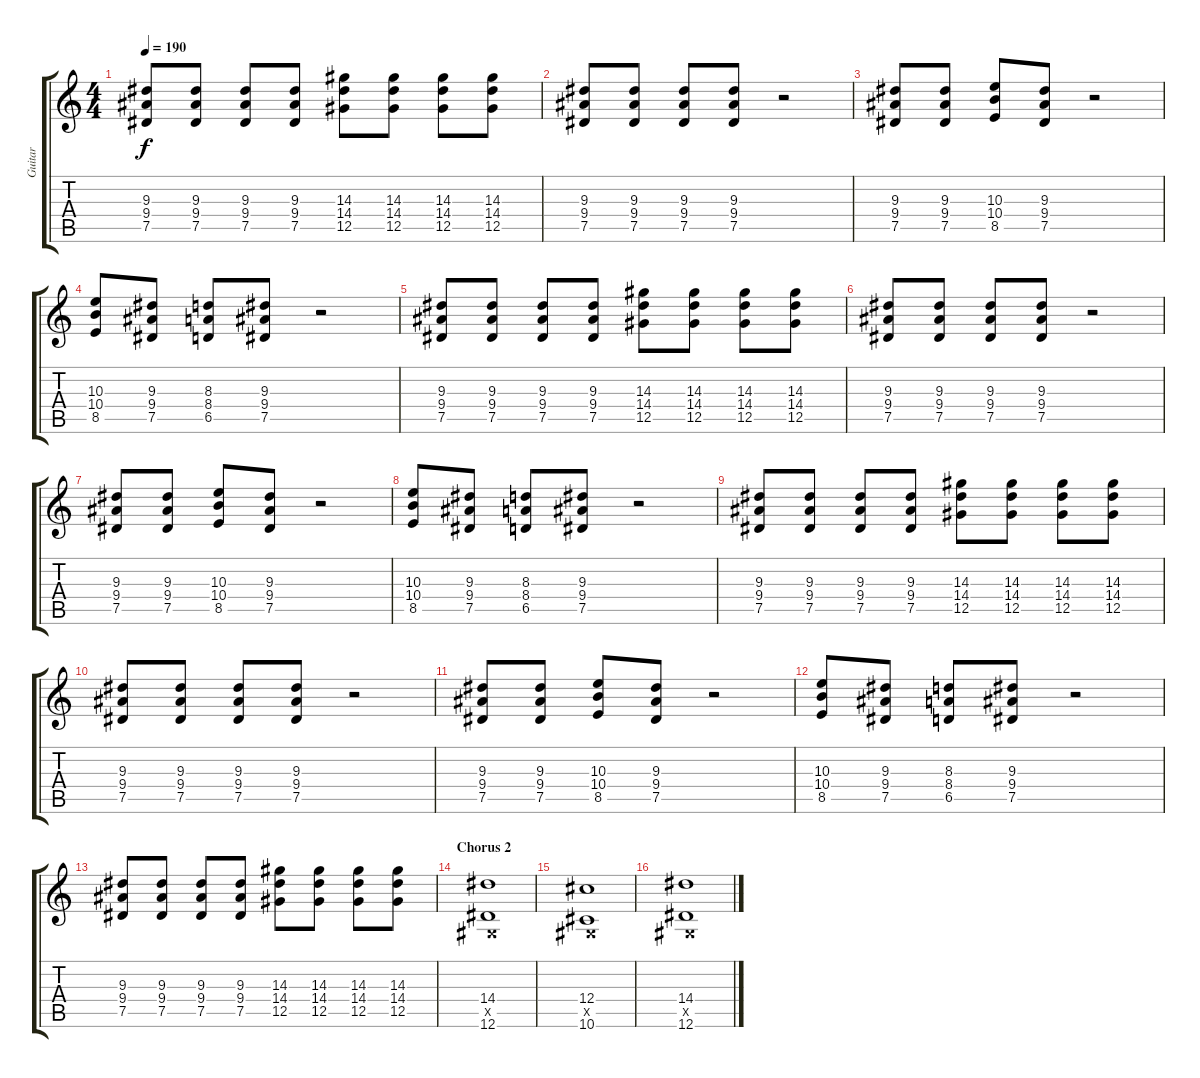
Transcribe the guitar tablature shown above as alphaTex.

\track ("Guitar" "Guitar") {instrument overdrivenguitar}
\staff {score tabs}
\tuning (Eb4 Bb3 Gb3 Db3 Ab2 Eb2) {hide}
\ts (4 4)
\tempo 190
\clef g2
\ks c
(9.3 9.4 7.5).8{dy f} (9.3 9.4 7.5).8 (9.3 9.4 7.5).8 (9.3 9.4 7.5).8 (14.3 14.4 12.5).8 (14.3 14.4 12.5).8 (14.3 14.4 12.5).8 (14.3 14.4 12.5).8 |
(9.3 9.4 7.5).8 (9.3 9.4 7.5).8 (9.3 9.4 7.5).8 (9.3 9.4 7.5).8 r.2 |
(9.3 9.4 7.5).8 (9.3 9.4 7.5).8 (10.3 10.4 8.5).8 (9.3 9.4 7.5).8 r.2 |
(10.3 10.4 8.5).8 (9.3 9.4 7.5).8 (8.3 8.4 6.5).8 (9.3 9.4 7.5).8 r.2 |
(9.3 9.4 7.5).8 (9.3 9.4 7.5).8 (9.3 9.4 7.5).8 (9.3 9.4 7.5).8 (14.3 14.4 12.5).8 (14.3 14.4 12.5).8 (14.3 14.4 12.5).8 (14.3 14.4 12.5).8 |
(9.3 9.4 7.5).8 (9.3 9.4 7.5).8 (9.3 9.4 7.5).8 (9.3 9.4 7.5).8 r.2 |
(9.3 9.4 7.5).8 (9.3 9.4 7.5).8 (10.3 10.4 8.5).8 (9.3 9.4 7.5).8 r.2 |
(10.3 10.4 8.5).8 (9.3 9.4 7.5).8 (8.3 8.4 6.5).8 (9.3 9.4 7.5).8 r.2 |
(9.3 9.4 7.5).8 (9.3 9.4 7.5).8 (9.3 9.4 7.5).8 (9.3 9.4 7.5).8 (14.3 14.4 12.5).8 (14.3 14.4 12.5).8 (14.3 14.4 12.5).8 (14.3 14.4 12.5).8 |
(9.3 9.4 7.5).8 (9.3 9.4 7.5).8 (9.3 9.4 7.5).8 (9.3 9.4 7.5).8 r.2 |
(9.3 9.4 7.5).8 (9.3 9.4 7.5).8 (10.3 10.4 8.5).8 (9.3 9.4 7.5).8 r.2 |
(10.3 10.4 8.5).8 (9.3 9.4 7.5).8 (8.3 8.4 6.5).8 (9.3 9.4 7.5).8 r.2 |
(9.3 9.4 7.5).8 (9.3 9.4 7.5).8 (9.3 9.4 7.5).8 (9.3 9.4 7.5).8 (14.3 14.4 12.5).8 (14.3 14.4 12.5).8 (14.3 14.4 12.5).8 (14.3 14.4 12.5).8 |
\section ("" "Chorus 2")
(14.4 0.5{x} 12.6).1 |
(12.4 0.5{x} 10.6).1 |
(14.4 0.5{x} 12.6).1
